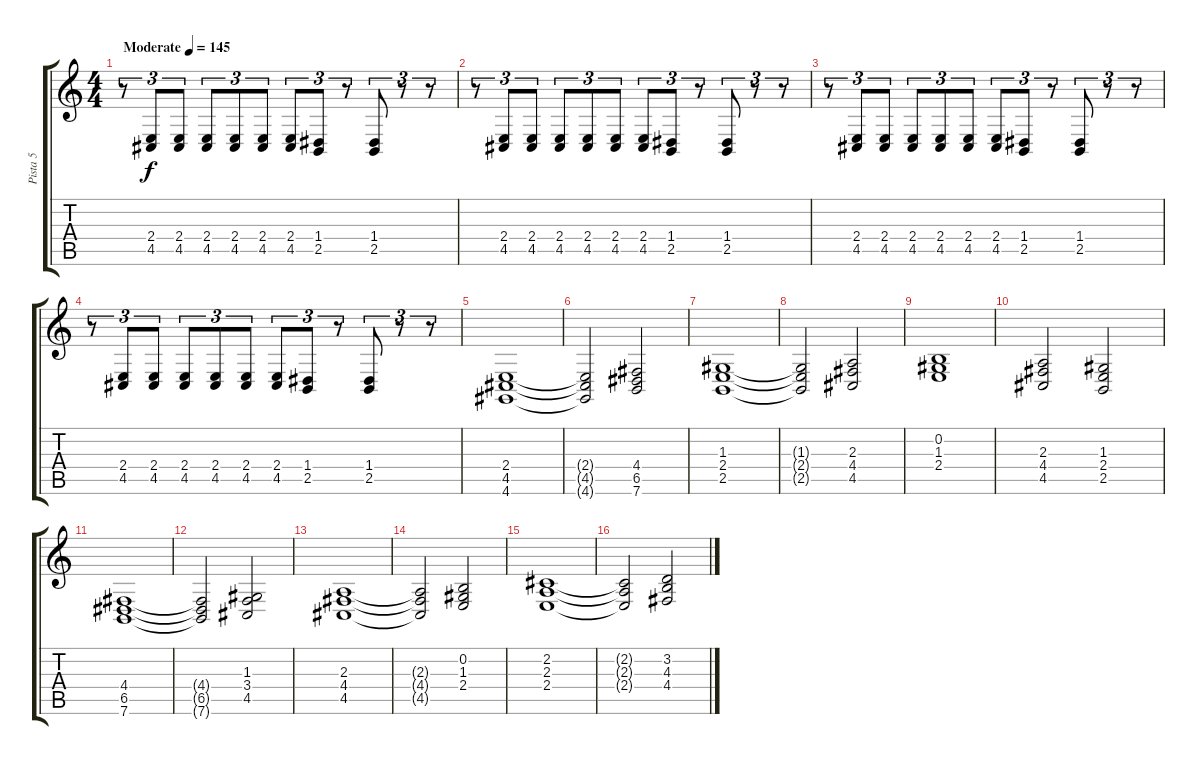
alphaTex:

\track ("Pista 5" "Pista 5") {instrument reedorgan}
\staff {score tabs}
\tuning (E4 B3 G3 D3 A2 E2) {hide}
\ts (4 4)
\tempo (145 "Moderate")
\clef g2
\ks c
r.8{tu (3 2) dy f instrument reedorgan} (2.4 4.5).8{tu (3 2)} (2.4 4.5).8{tu (3 2)} (2.4 4.5).8{tu (3 2)} (2.4 4.5).8{tu (3 2)} (2.4 4.5).8{tu (3 2)} (2.4 4.5).8{tu (3 2)} (1.4 2.5).8{tu (3 2)} r.8{tu (3 2)} (1.4 2.5).8{tu (3 2)} r.8{tu (3 2)} r.8{tu (3 2)} |
r.8{tu (3 2)} (2.4 4.5).8{tu (3 2)} (2.4 4.5).8{tu (3 2)} (2.4 4.5).8{tu (3 2)} (2.4 4.5).8{tu (3 2)} (2.4 4.5).8{tu (3 2)} (2.4 4.5).8{tu (3 2)} (1.4 2.5).8{tu (3 2)} r.8{tu (3 2)} (1.4 2.5).8{tu (3 2)} r.8{tu (3 2)} r.8{tu (3 2)} |
r.8{tu (3 2)} (2.4 4.5).8{tu (3 2)} (2.4 4.5).8{tu (3 2)} (2.4 4.5).8{tu (3 2)} (2.4 4.5).8{tu (3 2)} (2.4 4.5).8{tu (3 2)} (2.4 4.5).8{tu (3 2)} (1.4 2.5).8{tu (3 2)} r.8{tu (3 2)} (1.4 2.5).8{tu (3 2)} r.8{tu (3 2)} r.8{tu (3 2)} |
r.8{tu (3 2)} (2.4 4.5).8{tu (3 2)} (2.4 4.5).8{tu (3 2)} (2.4 4.5).8{tu (3 2)} (2.4 4.5).8{tu (3 2)} (2.4 4.5).8{tu (3 2)} (2.4 4.5).8{tu (3 2)} (1.4 2.5).8{tu (3 2)} r.8{tu (3 2)} (1.4 2.5).8{tu (3 2)} r.8{tu (3 2)} r.8{tu (3 2)} |
(2.4 4.5 4.6).1 |
(2.4{t} 4.5{t} 4.6{t}).2 (4.4 6.5 7.6).2 |
(1.3 2.4 2.5).1 |
(1.3{t} 2.4{t} 2.5{t}).2 (2.3 4.4 4.5).2 |
(0.2 1.3 2.4).1 |
(2.3 4.4 4.5).2 (1.3 2.4 2.5).2 |
(4.4 6.5 7.6).1 |
(4.4{t} 6.5{t} 7.6{t}).2 (1.3 3.4 4.5).2 |
(2.3 4.4 4.5).1 |
(2.3{t} 4.4{t} 4.5{t}).2 (0.2 1.3 2.4).2 |
(2.2 2.3 2.4).1 |
(2.2{t} 2.3{t} 2.4{t}).2 (3.2 4.3 4.4).2
